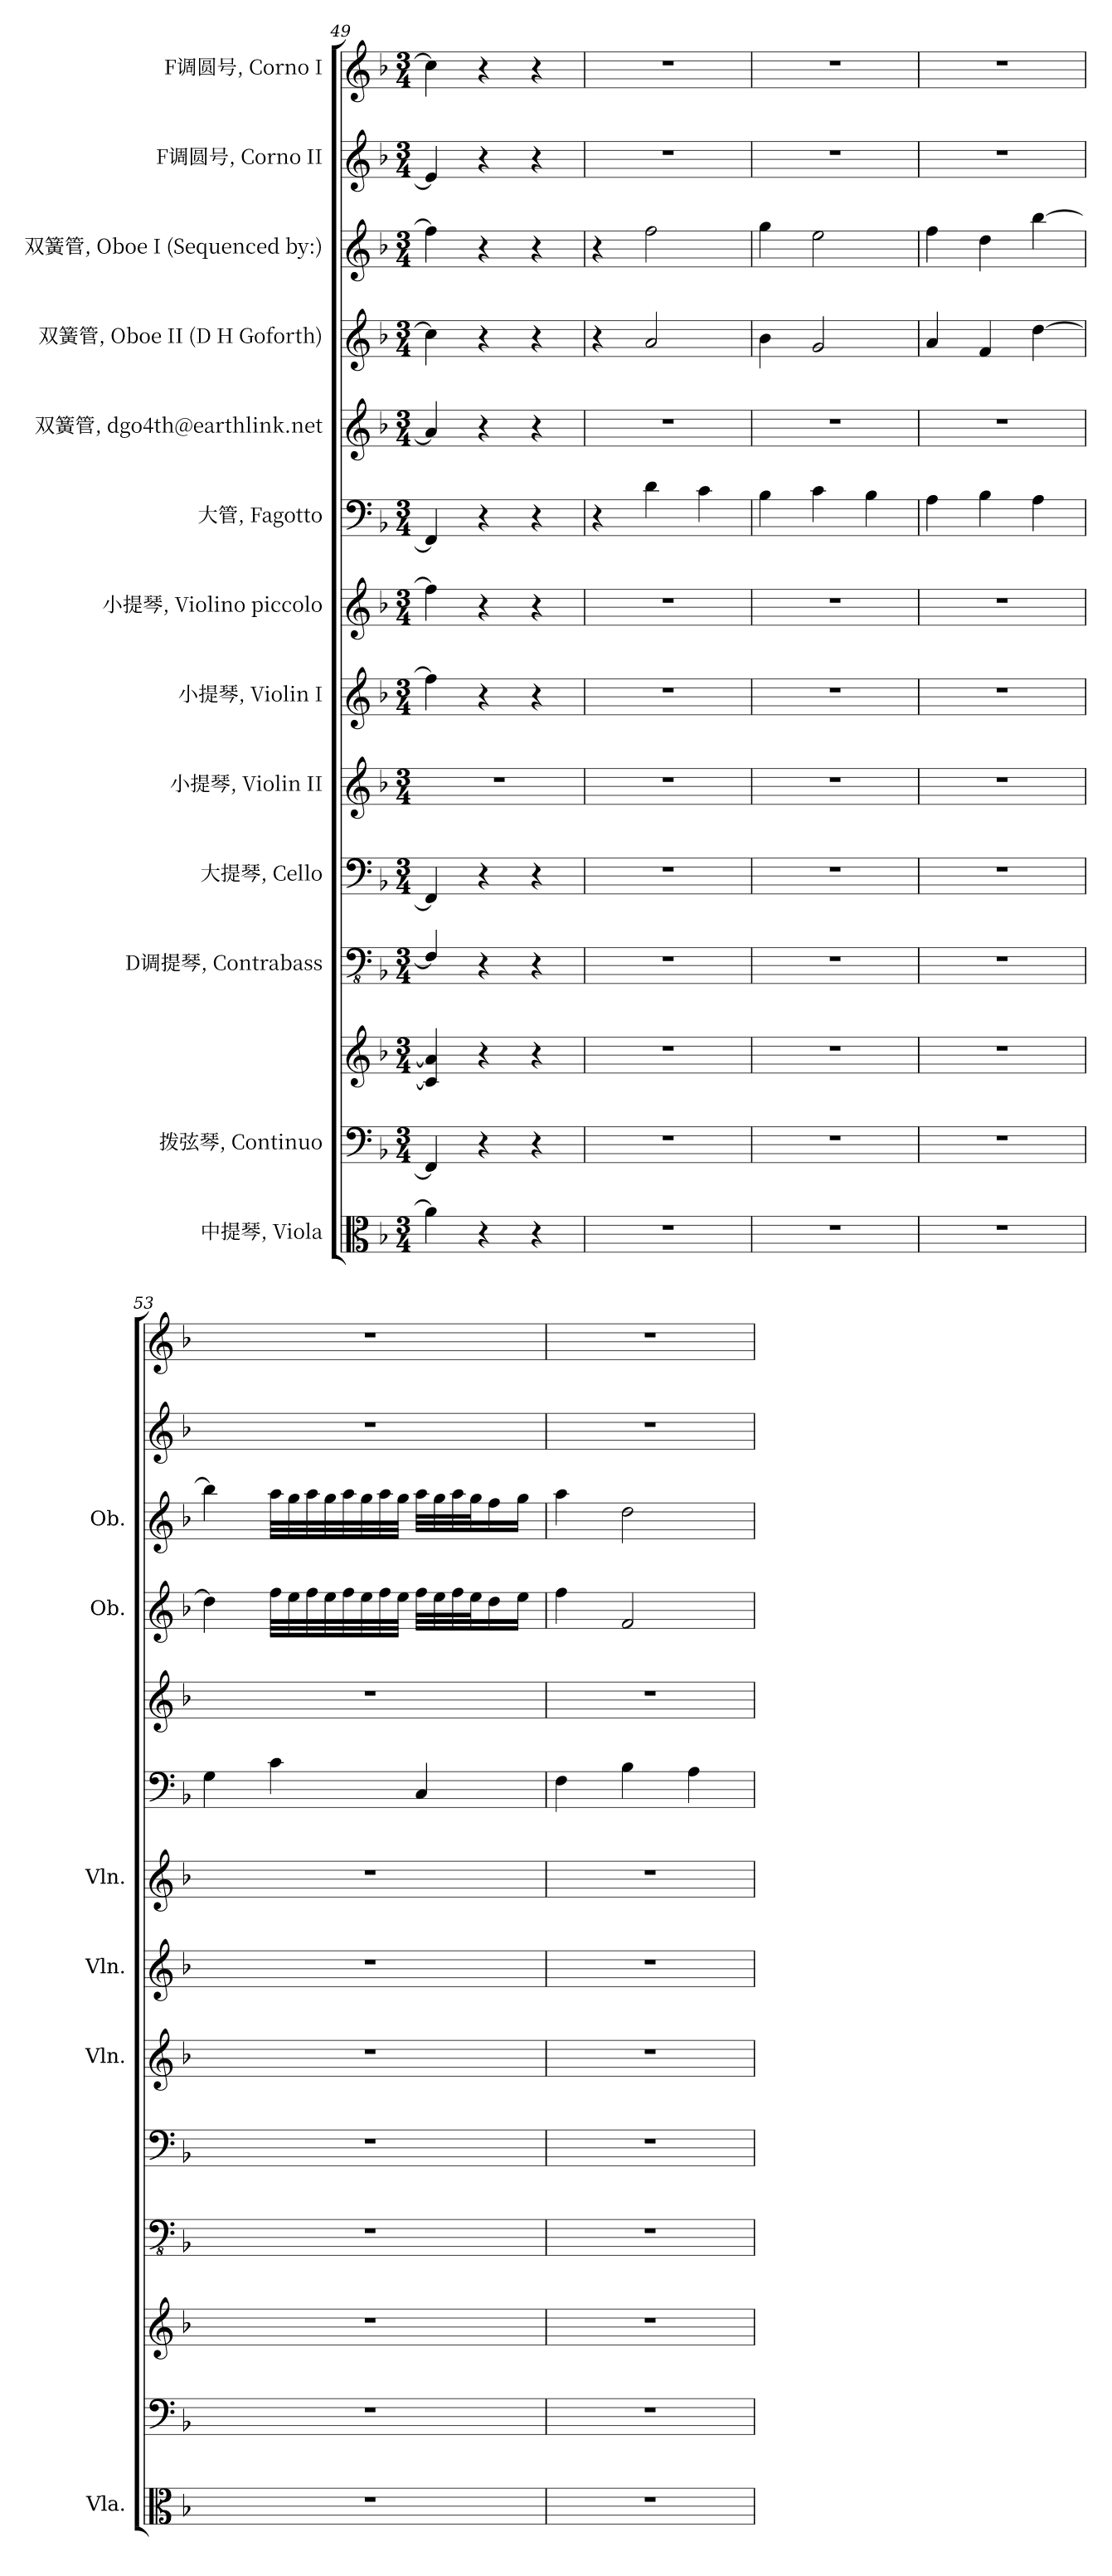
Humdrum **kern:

**kern	**kern	**kern	**kern	**kern	**kern	**kern	**kern	**kern	**kern	**kern	**kern	**kern	**kern
*part13	*part12	*part12	*part11	*part10	*part9	*part8	*part7	*part6	*part5	*part4	*part3	*part2	*part1
*staff14	*staff13	*staff12	*staff11	*staff10	*staff9	*staff8	*staff7	*staff6	*staff5	*staff4	*staff3	*staff2	*staff1
*I"中提琴, Viola	*I"拨弦琴, Continuo	*	*I"D调提琴, Contrabass	*I"大提琴, Cello	*I"小提琴, Violin II	*I"小提琴, Violin I	*I"小提琴, Violino piccolo	*I"大管, Fagotto	*I"双簧管, dgo4th@earthlink.net	*I"双簧管, Oboe II (D H Goforth)	*I"双簧管, Oboe I (Sequenced by:)	*I"F调圆号, Corno II	*I"F调圆号, Corno I
*I'Vla.	*	*	*	*	*I'Vln.	*I'Vln.	*I'Vln.	*	*	*I'Ob.	*I'Ob.	*	*
*clefC3	*clefF4	*clefG2	*clefFv4	*clefF4	*clefG2	*clefG2	*clefG2	*clefF4	*clefG2	*clefG2	*clefG2	*clefG2	*clefG2
*	*	*	*ITrd7c12	*	*	*	*	*	*	*	*	*ITrd4c7	*ITrd4c7
*k[b-]	*k[b-]	*k[b-]	*k[b-]	*k[b-]	*k[b-]	*k[b-]	*k[b-]	*k[b-]	*k[b-]	*k[b-]	*k[b-]	*k[b-e-]	*k[b-e-]
*M3/4	*M3/4	*M3/4	*M3/4	*M3/4	*M3/4	*M3/4	*M3/4	*M3/4	*M3/4	*M3/4	*M3/4	*M3/4	*M3/4
=49	=49	=49	=49	=49	=49	=49	=49	=49	=49	=49	=49	=49	=49
4a\]	4FF/]	4c/] 4a/]	4FFF/]	4FF/]	2.r	4ff\]	4ff\]	4FF/]	4a/]	4cc\]	4ff\]	4A/]	4f\]
4r	4r	4r	4r	4r	.	4r	4r	4r	4r	4r	4r	4r	4r
4r	4r	4r	4r	4r	.	4r	4r	4r	4r	4r	4r	4r	4r
!!LO:PB:g=z
=50	=50	=50	=50	=50	=50	=50	=50	=50	=50	=50	=50	=50	=50
2.r	2.r	2.r	2.r	2.r	2.r	2.r	2.r	4r	2.r	4r	4r	2.r	2.r
.	.	.	.	.	.	.	.	4d\	.	2a/	2ff\	.	.
.	.	.	.	.	.	.	.	4c\	.	.	.	.	.
=51	=51	=51	=51	=51	=51	=51	=51	=51	=51	=51	=51	=51	=51
2.r	2.r	2.r	2.r	2.r	2.r	2.r	2.r	4B-\	2.r	4b-\	4gg\	2.r	2.r
.	.	.	.	.	.	.	.	4c\	.	2g/	2ee\	.	.
.	.	.	.	.	.	.	.	4B-\	.	.	.	.	.
=52	=52	=52	=52	=52	=52	=52	=52	=52	=52	=52	=52	=52	=52
2.r	2.r	2.r	2.r	2.r	2.r	2.r	2.r	4A\	2.r	4a/	4ff\	2.r	2.r
.	.	.	.	.	.	.	.	4B-\	.	4f/	4dd\	.	.
.	.	.	.	.	.	.	.	4A\	.	[4dd\	[4bb-\	.	.
=53	=53	=53	=53	=53	=53	=53	=53	=53	=53	=53	=53	=53	=53
2.r	2.r	2.r	2.r	2.r	2.r	2.r	2.r	4G\	2.r	4dd\]	4bb-\]	2.r	2.r
.	.	.	.	.	.	.	.	4c\	.	32ff\LLL	32aa\LLL	.	.
.	.	.	.	.	.	.	.	.	.	32ee\	32gg\	.	.
.	.	.	.	.	.	.	.	.	.	32ff\	32aa\	.	.
.	.	.	.	.	.	.	.	.	.	32ee\	32gg\	.	.
.	.	.	.	.	.	.	.	.	.	32ff\	32aa\	.	.
.	.	.	.	.	.	.	.	.	.	32ee\	32gg\	.	.
.	.	.	.	.	.	.	.	.	.	32ff\	32aa\	.	.
.	.	.	.	.	.	.	.	.	.	32ee\JJJ	32gg\JJJ	.	.
.	.	.	.	.	.	.	.	4C/	.	32ff\LLL	32aa\LLL	.	.
.	.	.	.	.	.	.	.	.	.	32ee\	32gg\	.	.
.	.	.	.	.	.	.	.	.	.	32ff\	32aa\	.	.
.	.	.	.	.	.	.	.	.	.	32ee\J	32gg\J	.	.
.	.	.	.	.	.	.	.	.	.	16dd\	16ff\	.	.
.	.	.	.	.	.	.	.	.	.	16ee\JJ	16gg\JJ	.	.
=54	=54	=54	=54	=54	=54	=54	=54	=54	=54	=54	=54	=54	=54
2.r	2.r	2.r	2.r	2.r	2.r	2.r	2.r	4F\	2.r	4ff\	4aa\	2.r	2.r
.	.	.	.	.	.	.	.	4B-\	.	2f/	2dd\	.	.
.	.	.	.	.	.	.	.	4A\	.	.	.	.	.
=	=	=	=	=	=	=	=	=	=	=	=	=	=
*-	*-	*-	*-	*-	*-	*-	*-	*-	*-	*-	*-	*-	*-
